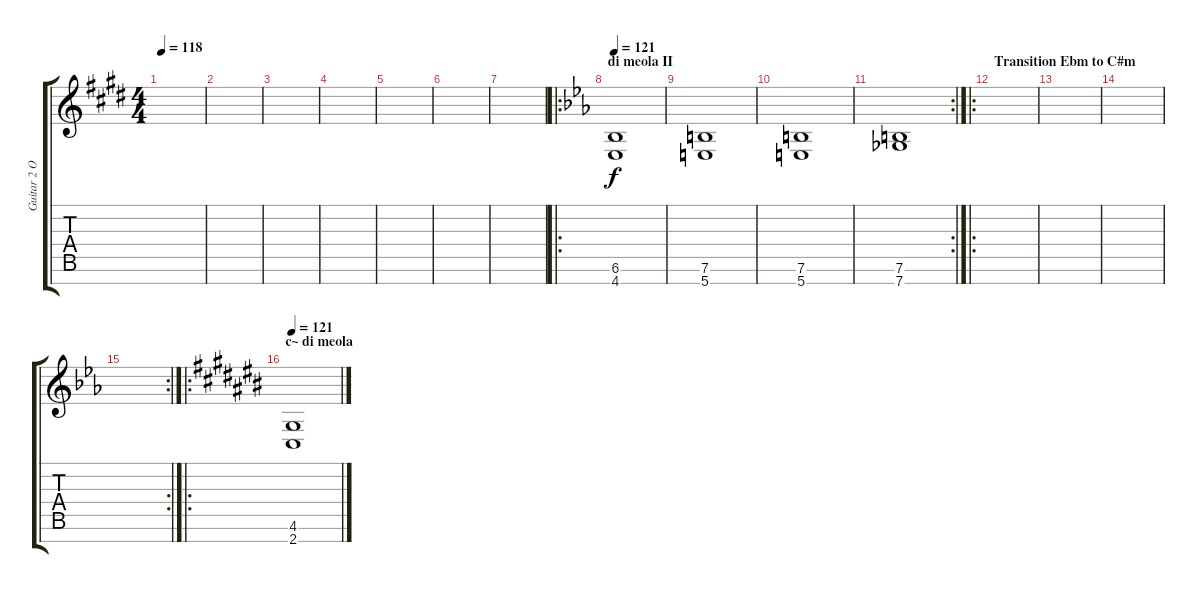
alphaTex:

\track ("Guitar 2 Overdubs" "Guitar 2 O") {instrument distortionguitar}
\staff {score tabs}
\tuning (E4 B3 G3 D3 A2 E2 B1) {hide}
\ts (4 4)
\tempo 118
\clef g2
\ks e
|
|
|
|
|
|
|
\ro
\section ("" "di meola II")
\tempo 121
\ks eb
(6.6 4.7).1 |
(7.6 5.7).1 |
(7.6 5.7).1 |
\rc 2
(7.6 7.7).1 |
\ro
\section ("" "Transition Ebm to C#m")
|
|
|
\rc 2
|
\ro
\section ("" "c~ di meola")
\tempo 121
\ks c#
(4.6 2.7).1
